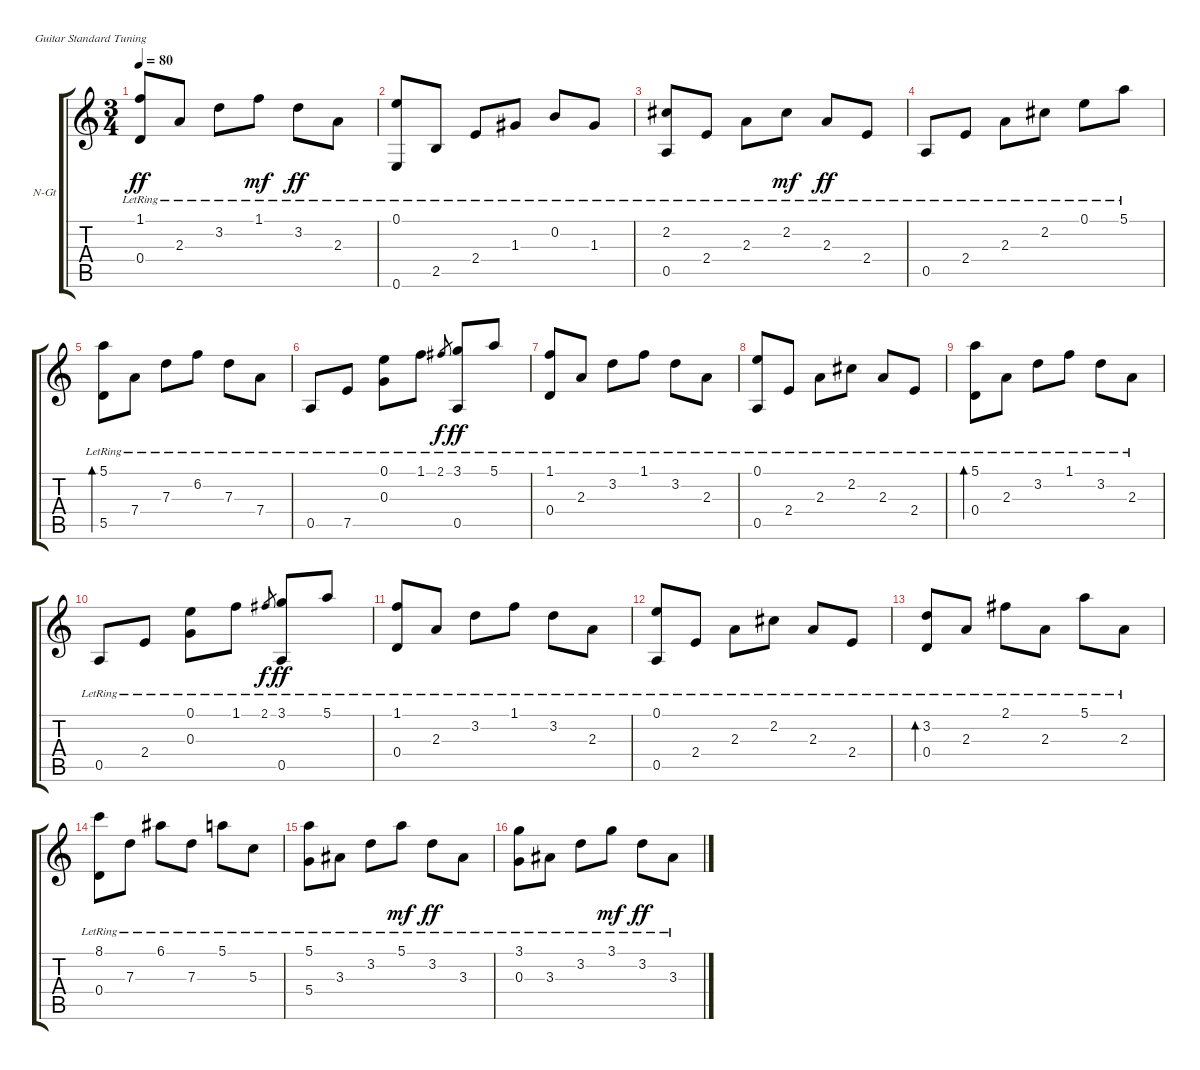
\bracketExtendMode groupsimilarinstruments
\firstSystemTrackNameOrientation horizontal
\otherSystemsTrackNameOrientation horizontal
\track ("guitar" "N-Gt") {instrument acousticguitarnylon}
\staff {score tabs}
\tuning (E4 B3 G3 D3 A2 E2)
\ts (3 4)
\tempo 80
\clef g2
\ks c
(1.1{lr} 0.4{lr}).8{dy ff} 2.3{lr}.8 3.2{lr}.8 1.1{lr}.8{dy mf} 3.2{lr}.8{dy ff} 2.3{lr}.8 |
(0.1{lr} 0.6{lr}).8 2.5{lr}.8 2.4{lr}.8 1.3{lr}.8 0.2{lr}.8 1.3{lr}.8 |
(2.2{lr} 0.5{lr}).8 2.4{lr}.8 2.3{lr}.8 2.2{lr}.8{dy mf} 2.3{lr}.8{dy ff} 2.4{lr}.8 |
0.5{lr}.8 2.4{lr}.8 2.3{lr}.8 2.2{lr}.8 0.1{lr}.8 5.1{lr}.8 |
(5.1{lr} 5.5{lr}).8{bd 120} 7.4{lr}.8 7.3{lr}.8 6.2{lr}.8 7.3{lr}.8 7.4{lr}.8 |
0.5{lr}.8 7.5{lr}.8 (0.1{lr} 0.3{lr}).8 1.1{lr}.8 2.1{lr}.8{gr dy f} (3.1{lr} 0.5{lr}).8{dy ff} 5.1{lr}.8 |
(1.1{lr} 0.4{lr}).8 2.3{lr}.8 3.2{lr}.8 1.1{lr}.8 3.2{lr}.8 2.3{lr}.8 |
(0.1{lr} 0.5{lr}).8 2.4{lr}.8 2.3{lr}.8 2.2{lr}.8 2.3{lr}.8 2.4{lr}.8 |
(5.1{lr} 0.4{lr}).8{bd 120} 2.3{lr}.8 3.2{lr}.8 1.1{lr}.8 3.2{lr}.8 2.3{lr}.8 |
0.5{lr}.8 2.4{lr}.8 (0.1{lr} 0.3{lr}).8 1.1{lr}.8 2.1{lr}.8{gr dy f} (3.1{lr} 0.5{lr}).8{dy ff} 5.1{lr}.8 |
(1.1{lr} 0.4{lr}).8 2.3{lr}.8 3.2{lr}.8 1.1{lr}.8 3.2{lr}.8 2.3{lr}.8 |
(0.1{lr} 0.5{lr}).8 2.4{lr}.8 2.3{lr}.8 2.2{lr}.8 2.3{lr}.8 2.4{lr}.8 |
(3.2{lr} 0.4{lr}).8{bd 120} 2.3{lr}.8 2.1{lr}.8 2.3{lr}.8 5.1{lr}.8 2.3{lr}.8 |
(8.1{lr} 0.4{lr}).8 7.3{lr}.8 6.1{lr}.8 7.3{lr}.8 5.1{lr}.8 5.3{lr}.8 |
(5.1{lr} 5.4{lr}).8 3.3{lr}.8 3.2{lr}.8 5.1{lr}.8{dy mf} 3.2{lr}.8{dy ff} 3.3{lr}.8 |
(3.1{lr} 0.3{lr}).8 3.3{lr}.8 3.2{lr}.8 3.1{lr}.8{dy mf} 3.2{lr}.8{dy ff} 3.3{lr}.8
